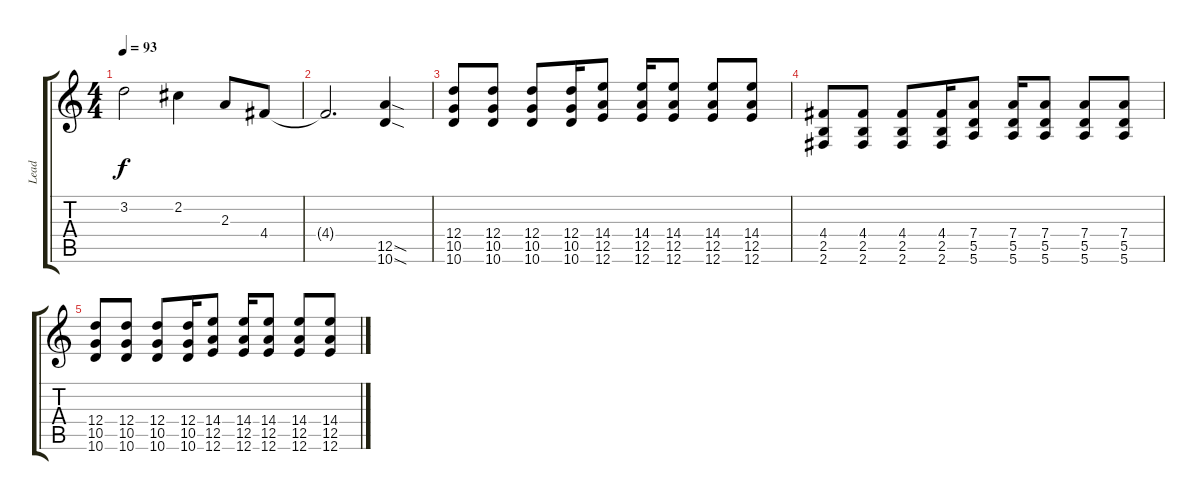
\track ("Lead" "Lead") {instrument distortionguitar}
\staff {score tabs}
\tuning (E4 B3 G3 D3 A2 E2) {hide}
\ts (4 4)
\tempo 93
\clef g2
\ks c
3.2{t}.2{dy f} 2.2.4 2.3.8 4.4.8 |
4.4{t}.2{d} (12.5{sod} 10.6{sod}).4{instrument distortionguitar} |
(12.4 10.5 10.6).8 (12.4 10.5 10.6).8 (12.4 10.5 10.6).8 (12.4 10.5 10.6).16 (14.4 12.5 12.6).8 (14.4 12.5 12.6).16 (14.4 12.5 12.6).8 (14.4 12.5 12.6).8 (14.4 12.5 12.6).8 |
(4.4 2.5 2.6).8 (4.4 2.5 2.6).8 (4.4 2.5 2.6).8 (4.4 2.5 2.6).16 (7.4 5.5 5.6).8 (7.4 5.5 5.6).16 (7.4 5.5 5.6).8 (7.4 5.5 5.6).8 (7.4 5.5 5.6).8 |
(12.4 10.5 10.6).8 (12.4 10.5 10.6).8 (12.4 10.5 10.6).8 (12.4 10.5 10.6).16 (14.4 12.5 12.6).8 (14.4 12.5 12.6).16 (14.4 12.5 12.6).8 (14.4 12.5 12.6).8 (14.4 12.5 12.6).8
